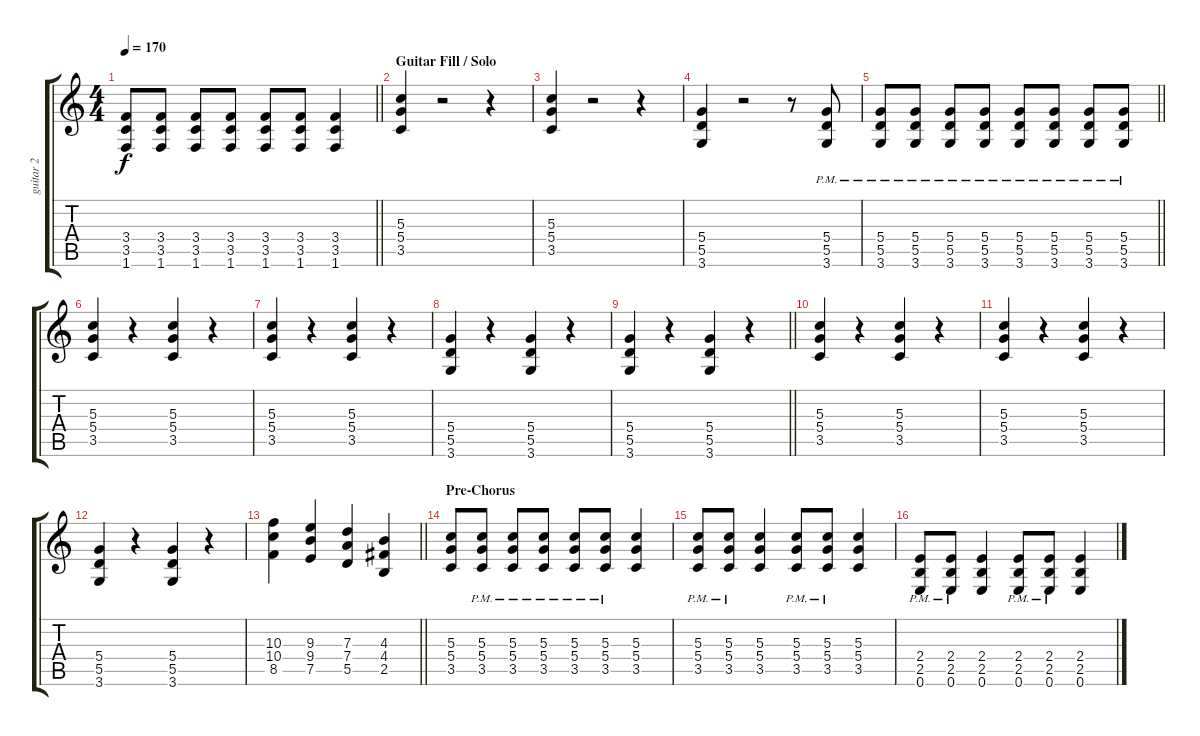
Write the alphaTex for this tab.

\track ("guitar 2" "guitar 2") {instrument distortionguitar}
\staff {score tabs}
\tuning (E4 B3 G3 D3 A2 E2) {hide}
\ts (4 4)
\tempo 170
\clef g2
\barLineRight lightlight
\ks c
(3.4 3.5 1.6).8{dy f} (3.4 3.5 1.6).8 (3.4 3.5 1.6).8 (3.4 3.5 1.6).8 (3.4 3.5 1.6).8 (3.4 3.5 1.6).8 (3.4 3.5 1.6).4 |
\section ("" "Guitar Fill / Solo")
(5.3 5.4 3.5).4{volume 12 balance 8} r.2 r.4 |
(5.3 5.4 3.5).4 r.2 r.4 |
(5.4 5.5 3.6).4 r.2 r.8 (5.4{pm} 5.5{pm} 3.6{pm}).8 |
\barLineRight lightlight
(5.4{pm} 5.5{pm} 3.6{pm}).8 (5.4{pm} 5.5{pm} 3.6{pm}).8 (5.4{pm} 5.5{pm} 3.6{pm}).8 (5.4{pm} 5.5{pm} 3.6{pm}).8 (5.4{pm} 5.5{pm} 3.6{pm}).8 (5.4{pm} 5.5{pm} 3.6{pm}).8 (5.4{pm} 5.5{pm} 3.6{pm}).8 (5.4{pm} 5.5{pm} 3.6{pm}).8 |
(5.3 5.4 3.5).4{volume 7 balance 16} r.4 (5.3 5.4 3.5).4{balance 0} r.4 |
(5.3 5.4 3.5).4{balance 16} r.4 (5.3 5.4 3.5).4{balance 0} r.4 |
(5.4 5.5 3.6).4{balance 16} r.4 (5.4 5.5 3.6).4{balance 0} r.4 |
\barLineRight lightlight
(5.4 5.5 3.6).4{balance 16} r.4 (5.4 5.5 3.6).4{balance 0} r.4 |
(5.3 5.4 3.5).4{volume 7 balance 16} r.4 (5.3 5.4 3.5).4{balance 0} r.4 |
(5.3 5.4 3.5).4{balance 16} r.4 (5.3 5.4 3.5).4{balance 0} r.4 |
(5.4 5.5 3.6).4{balance 16} r.4 (5.4 5.5 3.6).4{balance 0} r.4 |
\barLineRight lightlight
(10.3 10.4 8.5).4{volume 7 balance 16} (9.3 9.4 7.5).4 (7.3 7.4 5.5).4 (4.3 4.4 2.5).4 |
\section ("" "Pre-Chorus")
(5.3 5.4 3.5).8 (5.3{pm} 5.4{pm} 3.5{pm}).8 (5.3{pm} 5.4{pm} 3.5{pm}).8 (5.3{pm} 5.4{pm} 3.5{pm}).8 (5.3{pm} 5.4{pm} 3.5{pm}).8 (5.3{pm} 5.4{pm} 3.5{pm}).8 (5.3 5.4 3.5).4 |
(5.3{pm} 5.4{pm} 3.5{pm}).8 (5.3{pm} 5.4{pm} 3.5{pm}).8 (5.3 5.4 3.5).4 (5.3{pm} 5.4{pm} 3.5{pm}).8 (5.3{pm} 5.4{pm} 3.5{pm}).8 (5.3 5.4 3.5).4 |
(2.4{pm} 2.5{pm} 0.6{pm}).8 (2.4{pm} 2.5{pm} 0.6{pm}).8 (2.4 2.5 0.6).4 (2.4{pm} 2.5{pm} 0.6{pm}).8 (2.4{pm} 2.5{pm} 0.6{pm}).8 (2.4 2.5 0.6).4
